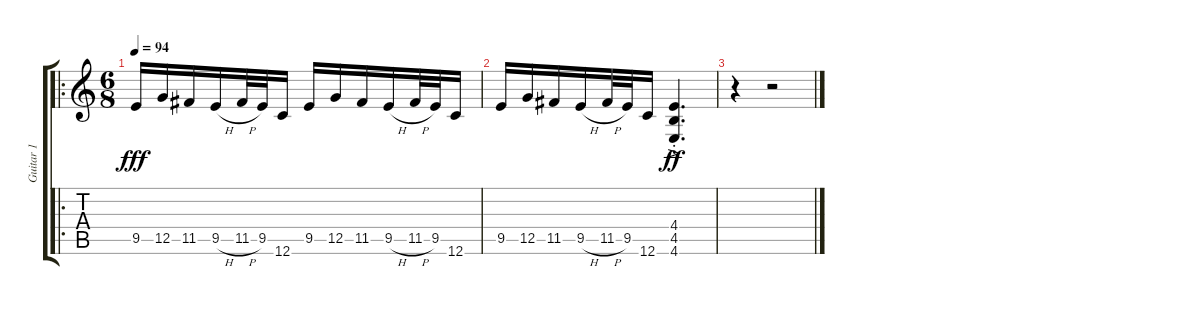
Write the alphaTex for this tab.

\track ("Guitar 1" "Guitar 1") {instrument overdrivenguitar}
\staff {score tabs}
\tuning (D4 A3 F3 C3 G2 C2) {hide}
\ro
\ts (6 8)
\tempo 94
\clef g2
\ks c
9.5.16{dy fff} 12.5.16 11.5.16 9.5{h}.16 11.5{h}.32 9.5.32 12.6.16 9.5.16 12.5.16 11.5.16 9.5{h}.16 11.5{h}.32 9.5.32 12.6.16 |
9.5.16 12.5.16 11.5.16 9.5{h}.16 11.5{h}.32 9.5.32 12.6.16 (4.4{ac st} 4.5{ac st} 4.6{ac st}).4{d dy ff} |
r.4 r.2
